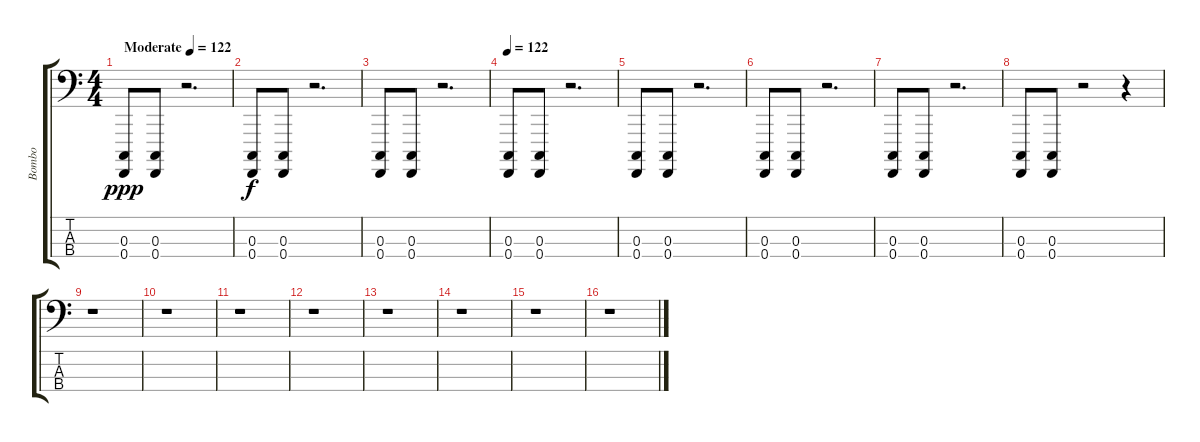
\track ("Bombo" "Bombo") {instrument melodictom}
\staff {score tabs}
\tuning (D2 G1 C1 F0) {hide}
\ts (4 4)
\tempo (122 "Moderate")
\clef f4
\ks c
(0.3 0.4).8{dy ppp instrument melodictom} (0.3 0.4).8{volume 2} r.2{d} |
(0.3 0.4).8{dy f volume 3} (0.3 0.4).8{volume 4} r.2{d} |
(0.3 0.4).8{volume 5} (0.3 0.4).8{volume 6} r.2{d} |
\tempo 122
(0.3 0.4).8{volume 8} (0.3 0.4).8{volume 8} r.2{d} |
(0.3 0.4).8{volume 10} (0.3 0.4).8{volume 10} r.2{d} |
(0.3 0.4).8{volume 12} (0.3 0.4).8{volume 12} r.2{d} |
(0.3 0.4).8{volume 14} (0.3 0.4).8{volume 14} r.2{d} |
(0.3 0.4).8{volume 16} (0.3 0.4).8 r.2 r.4 |
r.1 |
r.1 |
r.1 |
r.1 |
r.1 |
r.1 |
r.1 |
r.1
